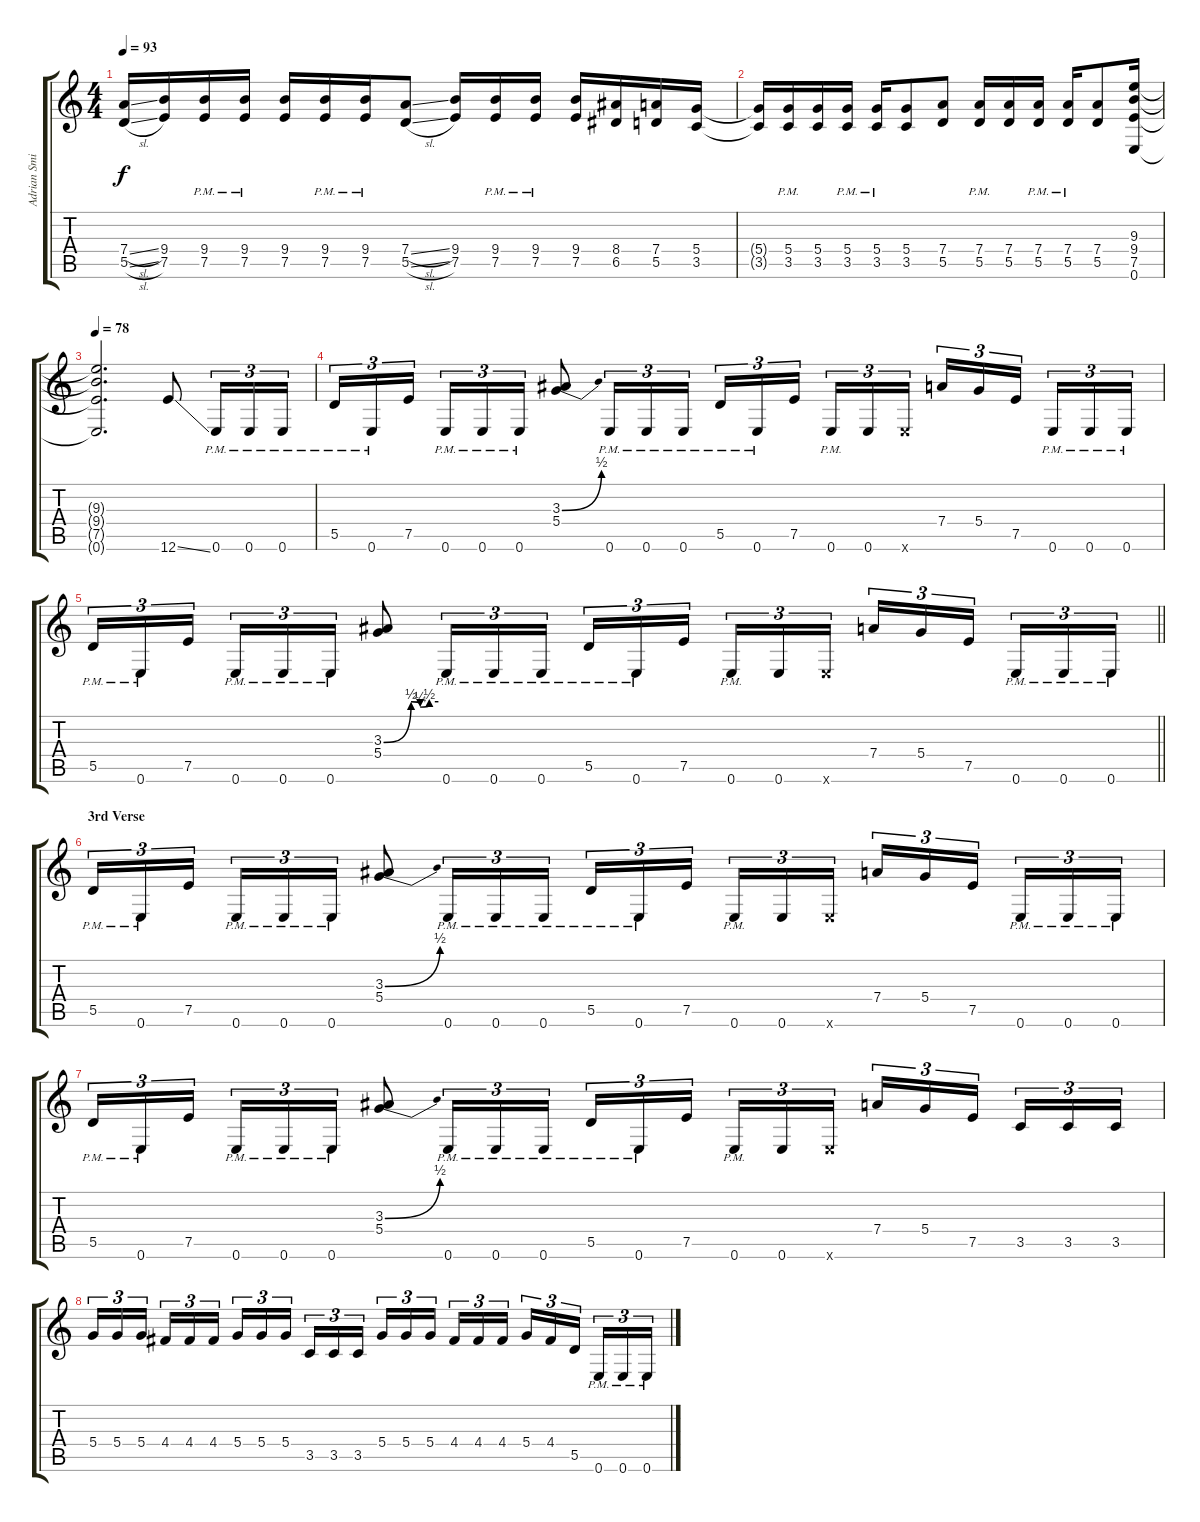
\track ("Adrian Smith" "Adrian Smi") {instrument distortionguitar}
\staff {score tabs}
\tuning (E4 B3 G3 D3 A2 E2) {hide}
\ts (4 4)
\tempo 93
\clef g2
\ks c
(7.4{sl t} 5.5{sl t}).16{dy f} (9.4 7.5).16 (9.4{pm} 7.5{pm}).16 (9.4{pm} 7.5{pm}).16 (9.4 7.5).16 (9.4{pm} 7.5{pm}).16 (9.4{pm} 7.5{pm}).16 (7.4{sl} 5.5{sl}).8 (9.4 7.5).16 (9.4{pm} 7.5{pm}).16 (9.4{pm} 7.5{pm}).16 (9.4 7.5).16 (8.4 6.5).16 (7.4 5.5).16 (5.4 3.5).16 |
(5.4{t} 3.5{t}).16 (5.4{pm} 3.5{pm}).16 (5.4 3.5).16 (5.4 3.5{pm}).16 (5.4 3.5{pm}).16 (5.4 3.5).8 (7.4 5.5).8 (7.4{pm} 5.5{pm}).16 (7.4 5.5).16 (7.4{pm} 5.5{pm}).16 (7.4 5.5{pm}).16 (7.4 5.5).8 (9.3 9.4 7.5 0.6).16 |
\tempo 78
(9.3{t} 9.4{t} 7.5{t} 0.6{t}).2{d} 12.6{ss}.8 0.6{pm}.16{tu (3 2)} 0.6{pm}.16{tu (3 2)} 0.6{pm}.16{tu (3 2)} |
5.5{pm}.16{tu (3 2)} 0.6{pm}.16{tu (3 2)} 7.5.16{tu (3 2) beam splitsecondary} 0.6{pm}.16{tu (3 2)} 0.6{pm}.16{tu (3 2)} 0.6{pm}.16{tu (3 2)} (3.3{be (bend 0 0 60 2)} 5.4).8 0.6{pm}.16{tu (3 2)} 0.6{pm}.16{tu (3 2)} 0.6{pm}.16{tu (3 2)} 5.5{pm}.16{tu (3 2)} 0.6{pm}.16{tu (3 2)} 7.5.16{tu (3 2) beam splitsecondary} 0.6{pm}.16{tu (3 2)} 0.6.16{tu (3 2)} 0.6{x}.16{tu (3 2)} 7.4.16{tu (3 2)} 5.4.16{tu (3 2)} 7.5.16{tu (3 2) beam splitsecondary} 0.6{pm}.16{tu (3 2)} 0.6{pm}.16{tu (3 2)} 0.6{pm}.16{tu (3 2)} |
\barLineRight lightlight
5.5{pm}.16{tu (3 2)} 0.6{pm}.16{tu (3 2)} 7.5.16{tu (3 2) beam splitsecondary} 0.6{pm}.16{tu (3 2)} 0.6{pm}.16{tu (3 2)} 0.6{pm}.16{tu (3 2)} (3.3{be (custom 0 0 30 2 40 1 50 2 60 2)} 5.4).8 0.6{pm}.16{tu (3 2)} 0.6{pm}.16{tu (3 2)} 0.6{pm}.16{tu (3 2)} 5.5{pm}.16{tu (3 2)} 0.6{pm}.16{tu (3 2)} 7.5.16{tu (3 2) beam splitsecondary} 0.6{pm}.16{tu (3 2)} 0.6.16{tu (3 2)} 0.6{x}.16{tu (3 2)} 7.4.16{tu (3 2)} 5.4.16{tu (3 2)} 7.5.16{tu (3 2) beam splitsecondary} 0.6{pm}.16{tu (3 2)} 0.6{pm}.16{tu (3 2)} 0.6{pm}.16{tu (3 2)} |
\section ("" "3rd Verse")
5.5{pm}.16{tu (3 2)} 0.6{pm}.16{tu (3 2)} 7.5.16{tu (3 2) beam splitsecondary} 0.6{pm}.16{tu (3 2)} 0.6{pm}.16{tu (3 2)} 0.6{pm}.16{tu (3 2)} (3.3{be (bend 0 0 60 2)} 5.4).8 0.6{pm}.16{tu (3 2)} 0.6{pm}.16{tu (3 2)} 0.6{pm}.16{tu (3 2)} 5.5{pm}.16{tu (3 2)} 0.6{pm}.16{tu (3 2)} 7.5.16{tu (3 2) beam splitsecondary} 0.6{pm}.16{tu (3 2)} 0.6.16{tu (3 2)} 0.6{x}.16{tu (3 2)} 7.4.16{tu (3 2)} 5.4.16{tu (3 2)} 7.5.16{tu (3 2) beam splitsecondary} 0.6{pm}.16{tu (3 2)} 0.6{pm}.16{tu (3 2)} 0.6{pm}.16{tu (3 2)} |
5.5{pm}.16{tu (3 2)} 0.6{pm}.16{tu (3 2)} 7.5.16{tu (3 2) beam splitsecondary} 0.6{pm}.16{tu (3 2)} 0.6{pm}.16{tu (3 2)} 0.6{pm}.16{tu (3 2)} (3.3{be (bend 0 0 60 2)} 5.4).8 0.6{pm}.16{tu (3 2)} 0.6{pm}.16{tu (3 2)} 0.6{pm}.16{tu (3 2)} 5.5{pm}.16{tu (3 2)} 0.6{pm}.16{tu (3 2)} 7.5.16{tu (3 2) beam splitsecondary} 0.6{pm}.16{tu (3 2)} 0.6.16{tu (3 2)} 0.6{x}.16{tu (3 2)} 7.4.16{tu (3 2)} 5.4.16{tu (3 2)} 7.5.16{tu (3 2) beam splitsecondary} 3.5.16{tu (3 2)} 3.5.16{tu (3 2)} 3.5.16{tu (3 2)} |
5.4.16{tu (3 2)} 5.4.16{tu (3 2)} 5.4.16{tu (3 2) beam splitsecondary} 4.4.16{tu (3 2)} 4.4.16{tu (3 2)} 4.4.16{tu (3 2)} 5.4.16{tu (3 2)} 5.4.16{tu (3 2)} 5.4.16{tu (3 2) beam splitsecondary} 3.5.16{tu (3 2)} 3.5.16{tu (3 2)} 3.5.16{tu (3 2)} 5.4.16{tu (3 2)} 5.4.16{tu (3 2)} 5.4.16{tu (3 2) beam splitsecondary} 4.4.16{tu (3 2)} 4.4.16{tu (3 2)} 4.4.16{tu (3 2)} 5.4.16{tu (3 2)} 4.4.16{tu (3 2)} 5.5.16{tu (3 2) beam splitsecondary} 0.6{pm}.16{tu (3 2)} 0.6{pm}.16{tu (3 2)} 0.6{pm}.16{tu (3 2)}
